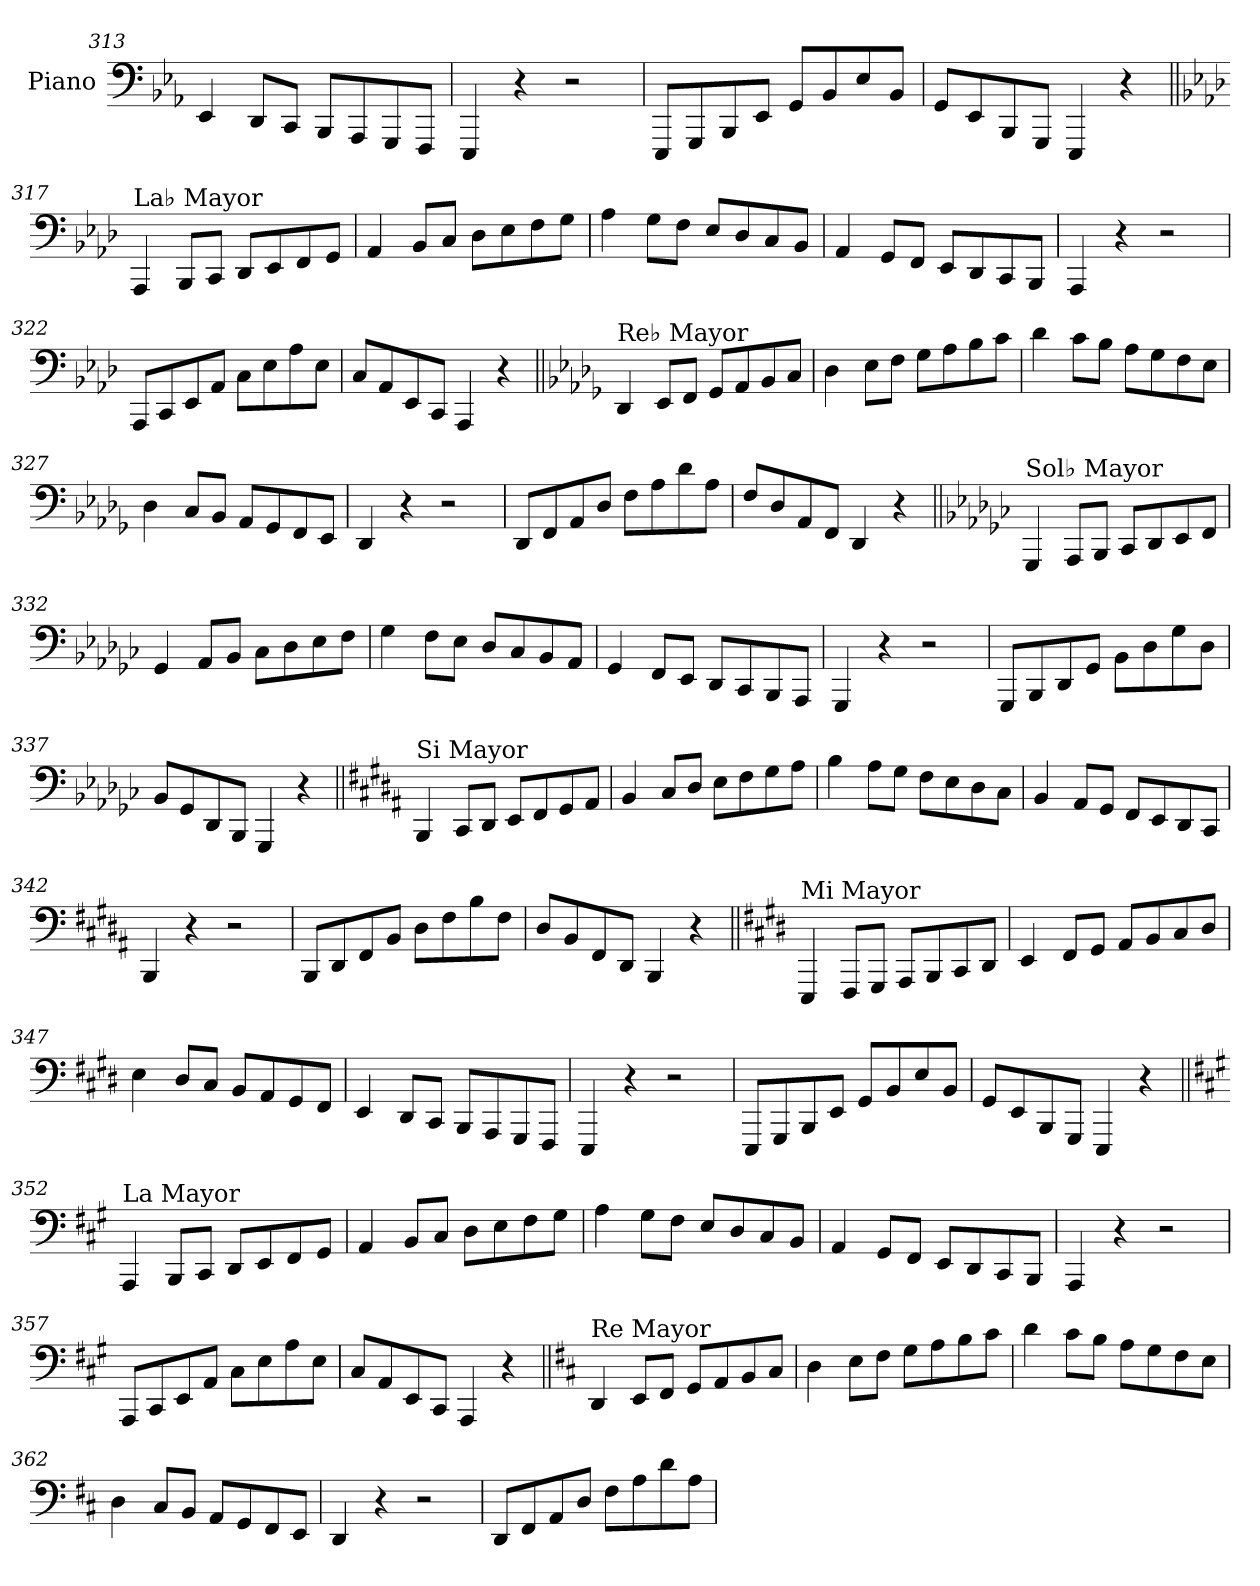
**kern
*part1
*staff1
*I"Piano
*I'Pno.
*clefF4
*k[b-e-a-]
=313
4EE-/
8DD/L
8CC/J
8BBB-/L
8AAA-/
8GGG/
8FFF/J
=314
4EEE-/
4r
2r
=315
8EEE-/L
8GGG/
8BBB-/
8EE-/J
8GG/L
8BB-/
8E-/
8BB-/J
=316
8GG/L
8EE-/
8BBB-/
8GGG/J
4EEE-/
4r
!!LO:LB:g=z
=317||
*k[b-e-a-d-]
!LO:TX:a:t=La♭ Mayor
4AAA-/
8BBB-/L
8CC/J
8DD-/L
8EE-/
8FF/
8GG/J
=318
4AA-/
8BB-/L
8C/J
8D-\L
8E-\
8F\
8G\J
=319
4A-\
8G\L
8F\J
8E-/L
8D-/
8C/
8BB-/J
=320
4AA-/
8GG/L
8FF/J
8EE-/L
8DD-/
8CC/
8BBB-/J
=321
4AAA-/
4r
2r
=322
8AAA-/L
8CC/
8EE-/
8AA-/J
8C\L
8E-\
8A-\
8E-\J
=323
8C/L
8AA-/
8EE-/
8CC/J
4AAA-/
4r
!!LO:LB:g=z
=324||
*k[b-e-a-d-g-]
!LO:TX:a:t=Re♭ Mayor
4DD-/
8EE-/L
8FF/J
8GG-/L
8AA-/
8BB-/
8C/J
=325
4D-\
8E-\L
8F\J
8G-\L
8A-\
8B-\
8c\J
=326
4d-\
8c\L
8B-\J
8A-\L
8G-\
8F\
8E-\J
=327
4D-\
8C/L
8BB-/J
8AA-/L
8GG-/
8FF/
8EE-/J
=328
4DD-/
4r
2r
=329
8DD-/L
8FF/
8AA-/
8D-/J
8F\L
8A-\
8d-\
8A-\J
=330
8F/L
8D-/
8AA-/
8FF/J
4DD-/
4r
!!LO:PB:g=z
=331||
*k[b-e-a-d-g-c-]
!LO:TX:a:t=Sol♭ Mayor
4GGG-/
8AAA-/L
8BBB-/J
8CC-/L
8DD-/
8EE-/
8FF/J
=332
4GG-/
8AA-/L
8BB-/J
8C-\L
8D-\
8E-\
8F\J
=333
4G-\
8F\L
8E-\J
8D-/L
8C-/
8BB-/
8AA-/J
=334
4GG-/
8FF/L
8EE-/J
8DD-/L
8CC-/
8BBB-/
8AAA-/J
=335
4GGG-/
4r
2r
=336
8GGG-/L
8BBB-/
8DD-/
8GG-/J
8BB-\L
8D-\
8G-\
8D-\J
=337
8BB-/L
8GG-/
8DD-/
8BBB-/J
4GGG-/
4r
!!LO:LB:g=z
=338||
*k[f#c#g#d#a#]
!LO:TX:a:t=Si Mayor
4BBB/
8CC#/L
8DD#/J
8EE/L
8FF#/
8GG#/
8AA#/J
=339
4BB/
8C#/L
8D#/J
8E\L
8F#\
8G#\
8A#\J
=340
4B\
8A#\L
8G#\J
8F#\L
8E\
8D#\
8C#\J
=341
4BB/
8AA#/L
8GG#/J
8FF#/L
8EE/
8DD#/
8CC#/J
=342
4BBB/
4r
2r
=343
8BBB/L
8DD#/
8FF#/
8BB/J
8D#\L
8F#\
8B\
8F#\J
=344
8D#/L
8BB/
8FF#/
8DD#/J
4BBB/
4r
!!LO:LB:g=z
=345||
*k[f#c#g#d#]
!LO:TX:a:t=Mi Mayor
4EEE/
8FFF#/L
8GGG#/J
8AAA/L
8BBB/
8CC#/
8DD#/J
=346
4EE/
8FF#/L
8GG#/J
8AA/L
8BB/
8C#/
8D#/J
=347
4E\
8D#/L
8C#/J
8BB/L
8AA/
8GG#/
8FF#/J
=348
4EE/
8DD#/L
8CC#/J
8BBB/L
8AAA/
8GGG#/
8FFF#/J
=349
4EEE/
4r
2r
=350
8EEE/L
8GGG#/
8BBB/
8EE/J
8GG#/L
8BB/
8E/
8BB/J
=351
8GG#/L
8EE/
8BBB/
8GGG#/J
4EEE/
4r
!!LO:LB:g=z
=352||
*k[f#c#g#]
!LO:TX:a:t=La Mayor
4AAA/
8BBB/L
8CC#/J
8DD/L
8EE/
8FF#/
8GG#/J
=353
4AA/
8BB/L
8C#/J
8D\L
8E\
8F#\
8G#\J
=354
4A\
8G#\L
8F#\J
8E/L
8D/
8C#/
8BB/J
=355
4AA/
8GG#/L
8FF#/J
8EE/L
8DD/
8CC#/
8BBB/J
=356
4AAA/
4r
2r
=357
8AAA/L
8CC#/
8EE/
8AA/J
8C#\L
8E\
8A\
8E\J
=358
8C#/L
8AA/
8EE/
8CC#/J
4AAA/
4r
!!LO:LB:g=z
=359||
*k[f#c#]
!LO:TX:a:t=Re Mayor
4DD/
8EE/L
8FF#/J
8GG/L
8AA/
8BB/
8C#/J
=360
4D\
8E\L
8F#\J
8G\L
8A\
8B\
8c#\J
=361
4d\
8c#\L
8B\J
8A\L
8G\
8F#\
8E\J
=362
4D\
8C#/L
8BB/J
8AA/L
8GG/
8FF#/
8EE/J
=363
4DD/
4r
2r
=364
8DD/L
8FF#/
8AA/
8D/J
8F#\L
8A\
8d\
8A\J
=
*-
